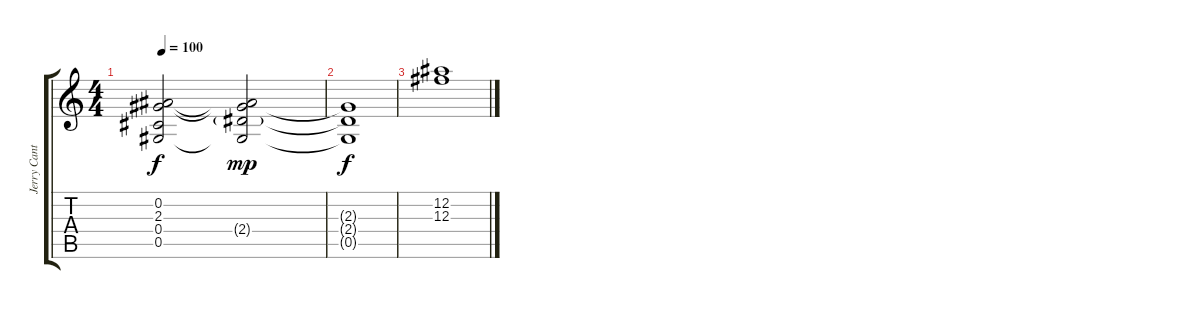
\track ("Jerry Cantrell rhythm" "Jerry Cant") {instrument overdrivenguitar}
\staff {score tabs}
\tuning (Eb4 Bb3 Gb3 Db3 Ab2 Eb2) {hide}
\ts (4 4)
\tempo 100
\clef g2
\ks c
(0.2 2.3{t} 0.4{t} 0.5{t}).2{dy f} (0.2{t} 2.3{t} 2.4{g} 0.5{t}).2{dy mp} |
(2.3{t} 2.4{t} 0.5{t}).1{dy f} |
(12.2 12.3).1
